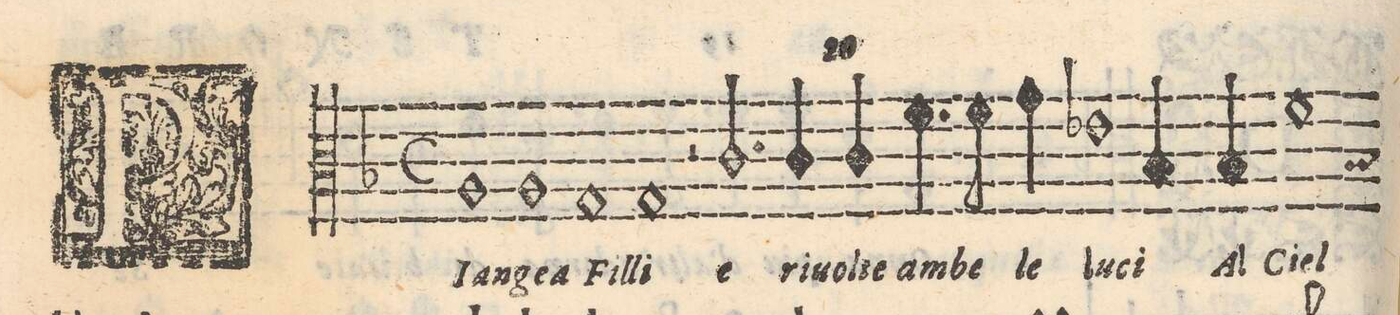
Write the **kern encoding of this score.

**kern	**text
*I"TENORE	*
*clefC3	*
*k[b-]	*
*met(C)	*
*M2/1	*
1A	PIan-
1A	-gea
=2-	=2-
1G	Fil-
1G	-li
=3-	=3-
2r	.
2.c/	e
4c/	ri-
4c/	-uol-
4.f\	-te
=4-	=4-
.	am-
8f\	-be
4g\	le
1e-X	lu-
4B-/	-ci
4B-/	Al
=5-	=5-
1f	Ciel
*custos:B-	*
*-	*-
